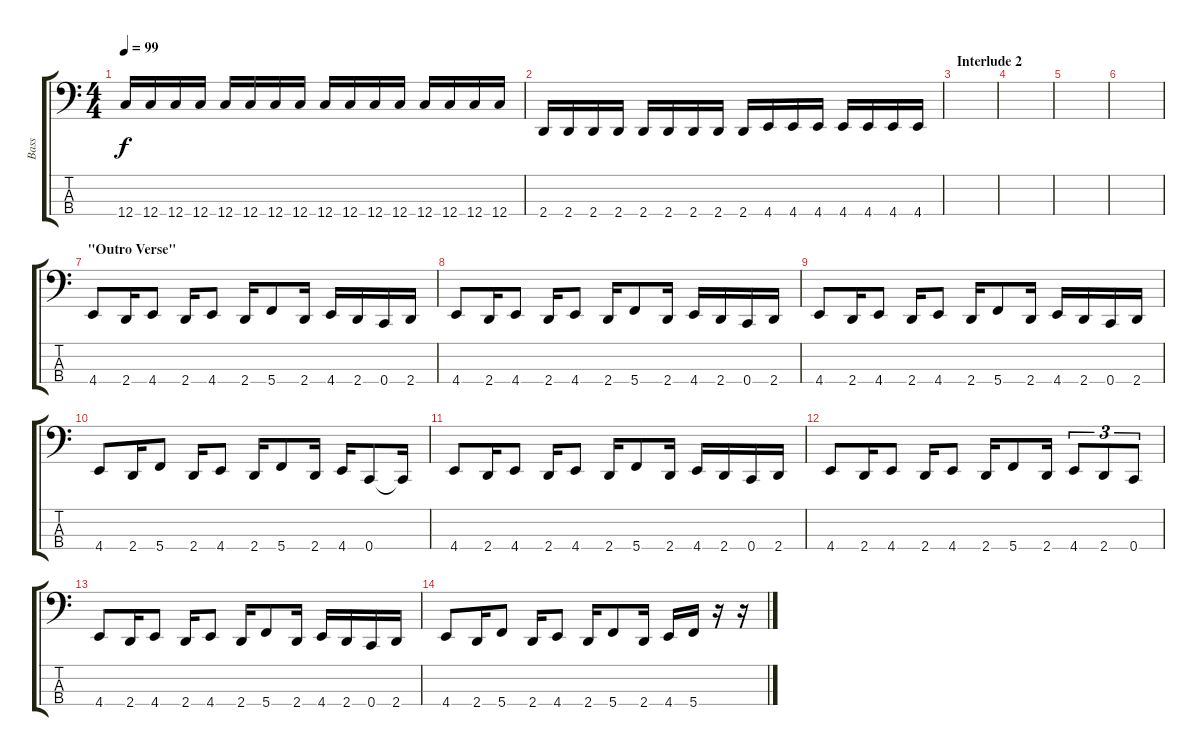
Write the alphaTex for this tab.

\track ("Bass" "Bass") {instrument electricbassfinger}
\staff {score tabs}
\tuning (F2 C2 G1 C1) {hide}
\ts (4 4)
\tempo 99
\clef f4
\ks c
12.4.16{dy f} 12.4.16 12.4.16 12.4.16 12.4.16 12.4.16 12.4.16 12.4.16 12.4.16 12.4.16 12.4.16 12.4.16 12.4.16 12.4.16 12.4.16 12.4.16 |
2.4.16 2.4.16 2.4.16 2.4.16 2.4.16 2.4.16 2.4.16 2.4.16 2.4.16 4.4.16 4.4.16 4.4.16 4.4.16 4.4.16 4.4.16 4.4.16 |
\section ("" "Interlude 2")
|
|
|
|
\section ("" "\"Outro Verse\"")
4.4.8 2.4.16 4.4.8 2.4.16 4.4.8 2.4.16 5.4.8 2.4.16 4.4.16 2.4.16 0.4.16 2.4.16 |
4.4.8 2.4.16 4.4.8 2.4.16 4.4.8 2.4.16 5.4.8 2.4.16 4.4.16 2.4.16 0.4.16 2.4.16 |
4.4.8 2.4.16 4.4.8 2.4.16 4.4.8 2.4.16 5.4.8 2.4.16 4.4.16 2.4.16 0.4.16 2.4.16 |
4.4.8 2.4.16 5.4.8 2.4.16 4.4.8 2.4.16 5.4.8 2.4.16 4.4.16 0.4.8 0.4{t}.16 |
4.4.8 2.4.16 4.4.8 2.4.16 4.4.8 2.4.16 5.4.8 2.4.16 4.4.16 2.4.16 0.4.16 2.4.16 |
4.4.8 2.4.16 4.4.8 2.4.16 4.4.8 2.4.16 5.4.8 2.4.16 4.4.8{tu (3 2)} 2.4.8{tu (3 2)} 0.4.8{tu (3 2)} |
4.4.8 2.4.16 4.4.8 2.4.16 4.4.8 2.4.16 5.4.8 2.4.16 4.4.16 2.4.16 0.4.16 2.4.16 |
4.4.8 2.4.16 5.4.8 2.4.16 4.4.8 2.4.16 5.4.8 2.4.16 4.4.16 5.4.16 r.16 r.16
